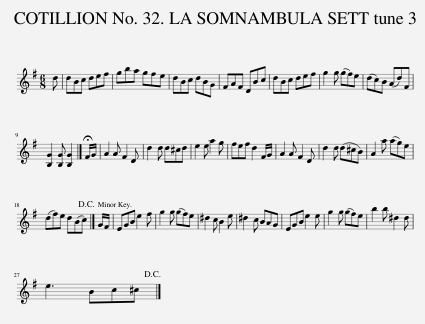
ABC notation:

X:1
L:1/8
M:6/8
I:linebreak $
K:G
V:1 treble
V:1
 d | dBc def | gba gfe | dBc dBG | FAF DBc | %5
 dBc def | g2 g (gf)e | (dc)B (Ad)F |$ [B,G]2 [B,G] [B,G]2 |] !fermata!F/G/ | %10
 A2 A F2 D | d2 d d^cd | e2 e a2 g | fef d2 F/G/ | A2 A F2 D | %15
 d2 d (d^cB) | A2 a (ag)e |$ (df)e d(Bc)!D.C.! |] G/F/ | EGB e2 f | %20
 g2 g (gf)e | ^d2 c B2 e | ^d2 c BAG | EGB e2 e | g2 g (gf)e | %25
 b2 b ^d2 d |$ e3 Bc^c!D.C.! |] %27
